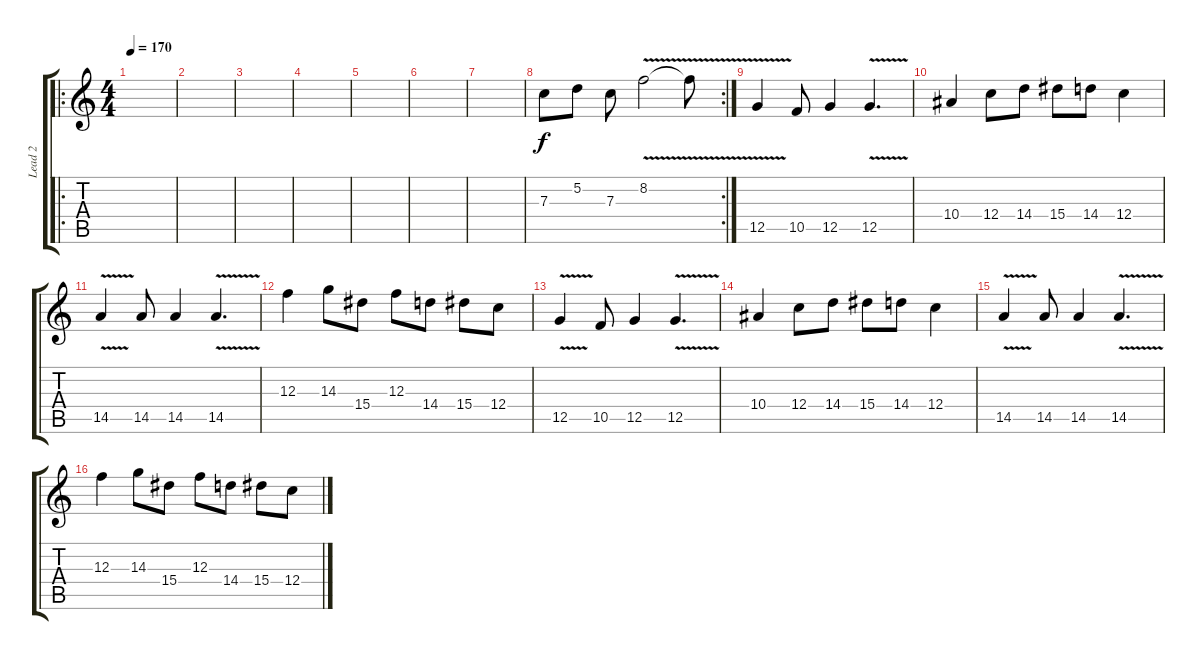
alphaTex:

\track ("Lead 2" "Lead 2") {instrument distortionguitar}
\staff {score tabs}
\tuning (D4 A3 F3 C3 G2 D2) {hide}
\ro
\ts (4 4)
\tempo 170
\clef g2
\ks c
|
|
|
|
|
|
|
\rc 2
7.3.8 5.2.8 7.3.8 8.2{v}.2 8.2{t}.8 |
12.5{v}.4 10.5.8 12.5.4 12.5{v}.4{d} |
10.4.4 12.4.8 14.4.8 15.4.8 14.4.8 12.4.4 |
14.5{v}.4 14.5.8 14.5.4 14.5{v}.4{d} |
12.3.4 14.3.8 15.4.8 12.3.8 14.4.8 15.4.8 12.4.8 |
12.5{v}.4 10.5.8 12.5.4 12.5{v}.4{d} |
10.4.4 12.4.8 14.4.8 15.4.8 14.4.8 12.4.4 |
14.5{v}.4 14.5.8 14.5.4 14.5{v}.4{d} |
12.3.4 14.3.8 15.4.8 12.3.8 14.4.8 15.4.8 12.4.8
